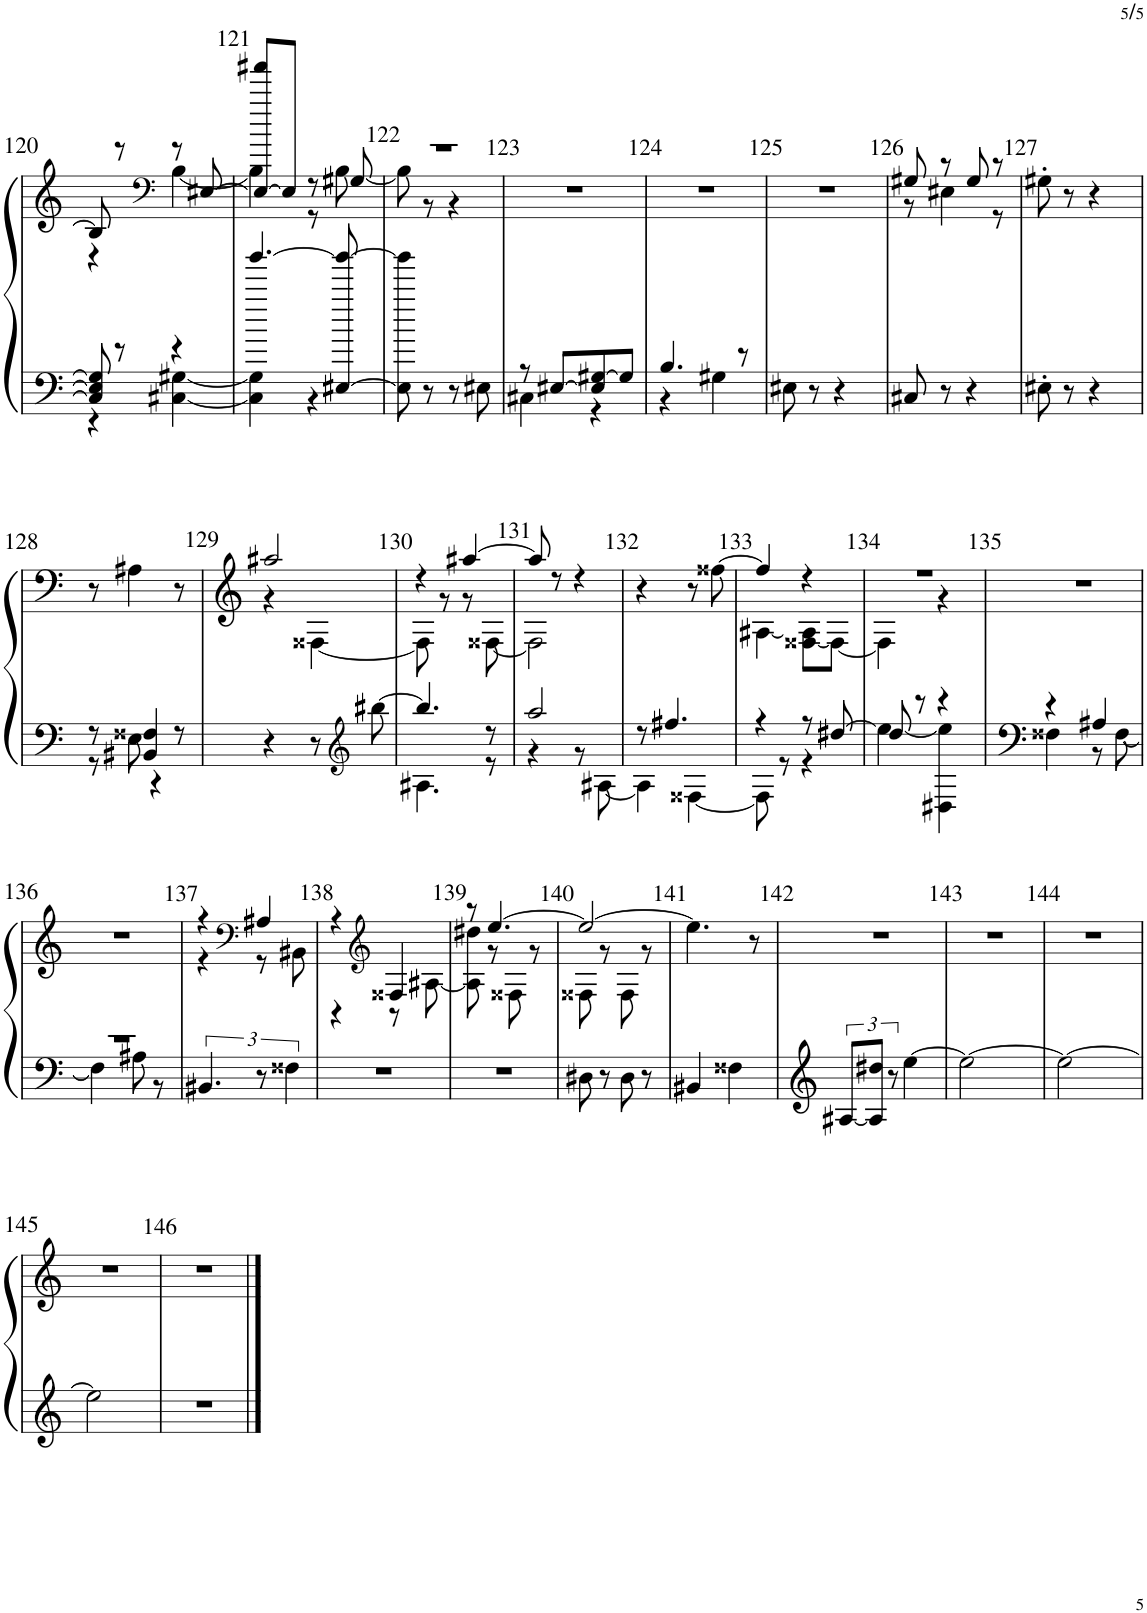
**kern	**kern
*part1	*part1
*staff2	*staff1
*I"ピアノ	*
!!LO:PB:g=z
*clefF4	*clefG2
*k[]	*k[]
*M4/8	*M4/8
=120	=120
*^	*^
8C#/] 8E#/] 8G#/]	4r	8B/]	4r
8r	.	8r	.
*	*	*clefF4	*
4r	[4C#X\ [4G#X\	8r	[4B\
.	.	[8E#X/	.
=121	=121	=121	=121
[4.bbb/	4C#\] 4G#\]	8E#/_ 8aaa#X/L	4B\]
.	.	8E#/J]	.
.	4r	8r	8r
[8E#X/ 8bbb/_	.	8G#X/	[8B\
*v	*v	*	*
=122	=122	=122
8E#\] 8bbb\]	2r	8B\]
8r	.	8r
8r	.	4r
8E#X\	.	.
*	*v	*v
=123	=123
*^	*
8r	4C#X\	2r
[8E#X/L	.	.
8E#/] [8G#X/	4r	.
8G#/J]	.	.
=124	=124	=124
4.B/	4r	2r
.	4G#X\	.
8r	.	.
*v	*v	*
=125	=125
8E#X\	2r
8r	.
4r	.
=126	=126
*	*^
8C#X/	8G#X/	8r
8r	8r	4E#X\
4r	8G#/	.
.	8r	8r
*	*v	*v
=127	=127
8E#X'\	8G#X'\
8r	8r
4r	4r
!!LO:LB:g=z
=128	=128
*^	*
8r	8r	8r
4BB#X/ 4F##X/	8E\	4A#X\
.	4r	.
8r	.	8r
*v	*v	*
=129	=129
*	*^
4r	2aa#X/	4r
8r	.	[4F##X\
*clefG2	*	*
[8bb#X\	.	.
=130	=130	=130
*^	*	*
4.bb#/]	4.A#X\	4r	8F##\]
.	.	.	8r
.	.	[4aa#X/	8r
8r	8r	.	[8F##X\
=131	=131	=131	=131
2aa/	4r	8aa#/]	2F##\]
.	.	8r	.
.	8r	4r	.
.	[8A#X\	.	.
*	*	*v	*v
=132	=132	=132
8r	4A#\]	4r
4.ff#X/	.	.
.	[4F##X\	8r
.	.	[8ff##X\
=133	=133	=133
*	*	*^
4r	8F##\]	4ff##/]	[4A#X\
.	8r	.	.
8r	4r	4r	[8F##X\ 8A#\]L
[8dd#X/	.	.	8F##\J_
=134	=134	=134	=134
8dd#/]	[4ee\	2r	4F##\]
8r	.	.	.
4r	4D#X\ 4ee\]	.	4r
*	*	*v	*v
=135	=135	=135
4r	4F##X\	2r
4A#X/	8r	.
.	[8F##\	.
!!LO:LB:g=z
=136	=136	=136
2r	4F##\]	2r
.	8A#X\	.
.	8r	.
*v	*v	*
=137	=137
*	*^
6.BB#X/	4r	4r
*	*clefF4	*
12r	4A#X/	8r
6F##X\	.	.
.	.	8BB#X\
=138	=138	=138
2r	4r	4r
*	*clefG2	*
.	4F##X/	8r
.	.	[8A#X\
=139	=139	=139
2r	8r	8A#\] 8dd#X\
.	[4.ee/	8r
.	.	8F##X\
.	.	8r
=140	=140	=140
8D#X\	2ee/_	8F##X\
8r	.	8r
8D#\	.	8F##\
8r	.	8r
*	*v	*v
=141	=141
4BB#X/	4.ee\]
4F##X\	.
.	8r
=142	=142
[12A#X/L	2r
12A#/] 12dd#X/J	.
12r	.
[4ee\	.
=143	=143
2ee\_	2r
=144	=144
2ee\_	2r
!!LO:LB:g=z
=145	=145
2ee\]	2r
=146	=146
2r	2r
==	==
*-	*-
